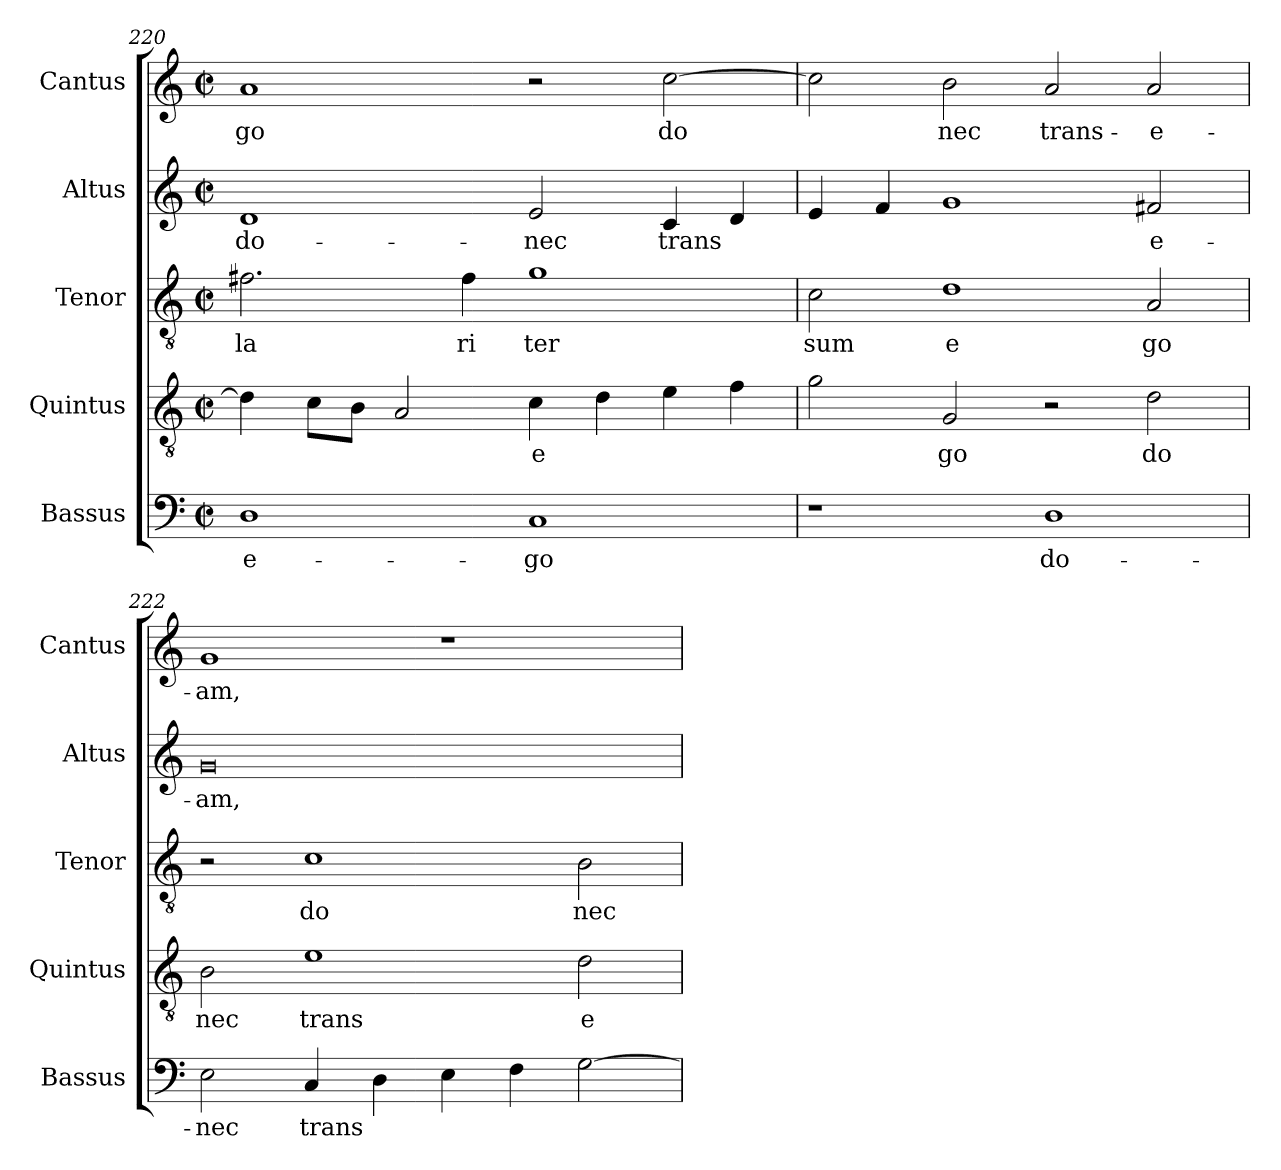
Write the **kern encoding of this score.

**kern	**text	**kern	**text	**kern	**text	**kern	**text	**kern	**text
*part5	*part5	*part4	*part4	*part3	*part3	*part2	*part2	*part1	*part1
*staff5	*staff5	*staff4	*staff4	*staff3	*staff3	*staff2	*staff2	*staff1	*staff1
*I"Bassus	*	*I"Quintus	*	*I"Tenor	*	*I"Altus	*	*I"Cantus	*
*I'Bassus	*	*I'Quintus	*	*I'Tenor	*	*I'Altus	*	*I'Cantus	*
*clefF4	*	*clefGv2	*	*clefGv2	*	*clefG2	*	*clefG2	*
*k[]	*	*k[]	*	*k[]	*	*k[]	*	*k[]	*
*C:	*	*C:	*	*C:	*	*C:	*	*C:	*
*M2/2	*	*M2/2	*	*M2/2	*	*M2/2	*	*M2/2	*
*met(c|)	*	*met(c|)	*	*met(c|)	*	*met(c|)	*	*met(c|)	*
=220	=220	=220	=220	=220	=220	=220	=220	=220	=220
!	!LO:LY:b:cj	!	!LO:LY:b:cj	!	!LO:LY:b:cj	!	!LO:LY:b:cj	!	!LO:LY:b:cj
1D	e-	4d\]	.	2.f#X\	la	1d	do-	1a	-go
!	!	!	!LO:LY:b:cj	!	!	!	!	!	!
.	.	8c\L	.	.	.	.	.	.	.
!	!	!	!LO:LY:b:cj	!	!	!	!	!	!
.	.	8B\J	.	.	.	.	.	.	.
!	!	!	!LO:LY:b:cj	!	!	!	!	!	!
.	.	2A/	.	.	.	.	.	.	.
!	!	!	!	!	!LO:LY:b:cj	!	!	!	!
.	.	.	.	4f#\	ri	.	.	.	.
!	!LO:LY:b:cj	!	!LO:LY:b:cj	!	!LO:LY:b:cj	!	!LO:LY:b:cj	!	!
1C	-go	4c\	e	1g	ter	2e/	-nec	2r	.
!	!	!	!LO:LY:b:cj	!	!	!	!	!	!
.	.	4d\	.	.	.	.	.	.	.
!	!	!	!LO:LY:b:cj	!	!	!	!LO:LY:b:cj	!	!LO:LY:b:cj
.	.	4e\	.	.	.	4c/	trans-	[>2cc\	do-
!	!	!	!LO:LY:b:cj	!	!	!	!LO:LY:b:cj	!	!
.	.	4f\	.	.	.	4d/	--	.	.
=221	=221	=221	=221	=221	=221	=221	=221	=221	=221
!	!	!	!LO:LY:b:cj	!	!LO:LY:b:cj	!	!LO:LY:b:cj	!	!LO:LY:b:cj
1r	.	2g\	.	2c\	sum	4e/	--	2cc\]	--
!	!	!	!	!	!	!	!LO:LY:b:cj	!	!
.	.	.	.	.	.	4f/	--	.	.
!	!	!	!LO:LY:b:cj	!	!LO:LY:b:cj	!	!LO:LY:b:cj	!	!LO:LY:b:cj
.	.	2G/	go	1d	e	1g	--	2b\	-nec
!	!LO:LY:b:cj	!	!	!	!	!	!	!	!LO:LY:b:cj
1D	do-	2r	.	.	.	.	.	2a/	trans-
!	!	!	!LO:LY:b:cj	!	!LO:LY:b:cj	!	!LO:LY:b:cj	!	!LO:LY:b:cj
.	.	2d\	do	2A/	go	2f#X/	-e-	2a/	-e-
=222	=222	=222	=222	=222	=222	=222	=222	=222	=222
!	!LO:LY:b:cj	!	!LO:LY:b:cj	!	!	!	!LO:LY:b:cj	!	!LO:LY:b:cj
2E\	-nec	2B\	nec	2r	.	0g	-am,	1g	-am,
!	!LO:LY:b:cj	!	!LO:LY:b:cj	!	!LO:LY:b:cj	!	!	!	!
4C/	trans-	1e	trans	1c	do	.	.	.	.
!	!LO:LY:b:cj	!	!	!	!	!	!	!	!
4D\	--	.	.	.	.	.	.	.	.
!	!LO:LY:b:cj	!	!	!	!	!	!	!	!
4E\	--	.	.	.	.	.	.	1r	.
!	!LO:LY:b:cj	!	!	!	!	!	!	!	!
4F\	--	.	.	.	.	.	.	.	.
!	!LO:LY:b:cj	!	!LO:LY:b:cj	!	!LO:LY:b:cj	!	!	!	!
[<2G\	--	2d\	e	2B\	nec	.	.	.	.
=	=	=	=	=	=	=	=	=	=
*-	*-	*-	*-	*-	*-	*-	*-	*-	*-
